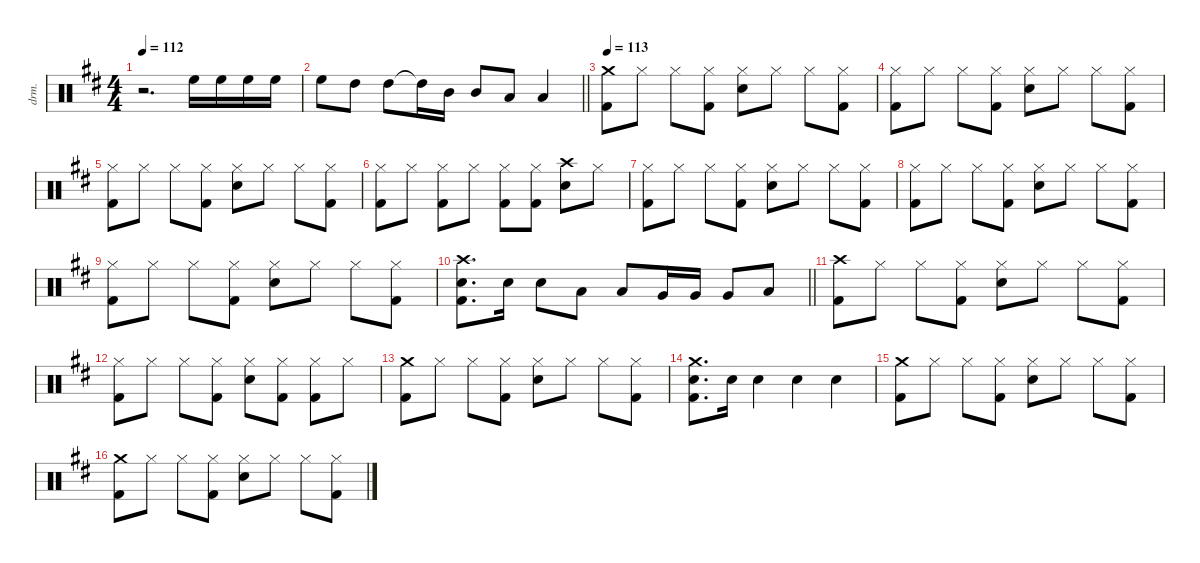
\defaultSystemsLayout 4
\hideDynamics
\bracketExtendMode nobrackets
\otherSystemsTrackNameOrientation horizontal
\track ("Lars - Drums" "drm.") {instrument percussion}
\staff {score}
\articulation defaults
\ts (4 4)
\tempo 112
\clef neutral
\ks bminor
r.2{d dy f beam Down} "High Floor Tom (hit)"{acc forcenatural}.16{beam Down} "High Floor Tom (hit)"{acc forcenatural}.16{beam Down} "High Floor Tom (hit)"{acc forcenatural}.16{beam Down} "High Floor Tom (hit)"{acc forcenatural}.16{beam Down} |
\barLineRight lightlight "High Floor Tom (hit)"{acc forcenatural}.8{dy ff beam Down} "High Tom (hit)"{acc forcenatural}.8{dy f beam Down} "High Tom (hit)"{acc forcenatural}.8{beam Down} "High Tom (hit)"{t acc forcenatural}.16{beam Down} "Mid Tom (hit)"{acc forcenatural}.16{beam Down} "Mid Tom (hit)"{acc forcenatural}.8{beam Up} "Low Tom (hit)"{acc forcenatural}.8{beam Up} "Low Tom (hit)"{acc forcenatural}.4{beam Up}
|
\tempo 113
("Crash medium (hit)"{acc forcenatural} "Kick (hit) 2"{acc forcenatural}).8{beam Down} "Hi-Hat (closed)"{acc forcenatural}.8{beam Down} "Hi-Hat (closed)"{acc forcenatural}.8{beam Down} ("Hi-Hat (closed)"{acc forcenatural} "Kick (hit) 2"{acc forcenatural}).8{beam Down} ("Hi-Hat (closed)"{acc forcenatural} "Snare (hit) 2"{acc forcenatural}).8{beam Down} "Hi-Hat (closed)"{acc forcenatural}.8{beam Down} "Hi-Hat (closed)"{acc forcenatural}.8{beam Down} ("Hi-Hat (closed)"{acc forcenatural} "Kick (hit) 2"{acc forcenatural}).8{beam Down} |
("Hi-Hat (closed)"{acc forcenatural} "Kick (hit) 2"{acc forcenatural}).8{beam Down} "Hi-Hat (closed)"{acc forcenatural}.8{beam Down} "Hi-Hat (closed)"{acc forcenatural}.8{beam Down} ("Hi-Hat (closed)"{acc forcenatural} "Kick (hit) 2"{acc forcenatural}).8{beam Down} ("Hi-Hat (closed)"{acc forcenatural} "Snare (hit) 2"{acc forcenatural}).8{beam Down} "Hi-Hat (closed)"{acc forcenatural}.8{beam Down} "Hi-Hat (closed)"{acc forcenatural}.8{beam Down} ("Hi-Hat (closed)"{acc forcenatural} "Kick (hit) 2"{acc forcenatural}).8{beam Down} |
("Hi-Hat (closed)"{acc forcenatural} "Kick (hit) 2"{acc forcenatural}).8{beam Down} "Hi-Hat (closed)"{acc forcenatural}.8{beam Down} "Hi-Hat (closed)"{acc forcenatural}.8{beam Down} ("Hi-Hat (closed)"{acc forcenatural} "Kick (hit) 2"{acc forcenatural}).8{beam Down} ("Hi-Hat (closed)"{acc forcenatural} "Snare (hit) 2"{acc forcenatural}).8{beam Down} "Hi-Hat (closed)"{acc forcenatural}.8{beam Down} "Hi-Hat (closed)"{acc forcenatural}.8{beam Down} ("Hi-Hat (closed)"{acc forcenatural} "Kick (hit) 2"{acc forcenatural}).8{beam Down} |
("Hi-Hat (closed)"{acc forcenatural} "Kick (hit) 2"{acc forcenatural}).8{beam Down} "Hi-Hat (closed)"{acc forcenatural}.8{beam Down} ("Hi-Hat (closed)"{acc forcenatural} "Kick (hit) 2"{acc forcenatural}).8{beam Down} "Hi-Hat (closed)"{acc forcenatural}.8{beam Down} ("Hi-Hat (closed)"{acc forcenatural} "Kick (hit) 2"{acc forcenatural}).8{beam Down} ("Hi-Hat (closed)"{acc forcenatural} "Kick (hit) 2"{acc forcenatural}).8{beam Down} ("Crash high (hit)"{acc forcenatural} "Snare (hit) 2"{acc forcenatural}).8{beam Down} "Hi-Hat (closed)"{acc forcenatural}.8{beam Down} |
("Hi-Hat (closed)"{acc forcenatural} "Kick (hit) 2"{acc forcenatural}).8{beam Down} "Hi-Hat (closed)"{acc forcenatural}.8{beam Down} "Hi-Hat (closed)"{acc forcenatural}.8{beam Down} ("Hi-Hat (closed)"{acc forcenatural} "Kick (hit) 2"{acc forcenatural}).8{beam Down} ("Hi-Hat (closed)"{acc forcenatural} "Snare (hit) 2"{acc forcenatural}).8{beam Down} "Hi-Hat (closed)"{acc forcenatural}.8{beam Down} "Hi-Hat (closed)"{acc forcenatural}.8{beam Down} ("Hi-Hat (closed)"{acc forcenatural} "Kick (hit) 2"{acc forcenatural}).8{beam Down} |
("Hi-Hat (closed)"{acc forcenatural} "Kick (hit) 2"{acc forcenatural}).8{beam Down} "Hi-Hat (closed)"{acc forcenatural}.8{beam Down} "Hi-Hat (closed)"{acc forcenatural}.8{beam Down} ("Hi-Hat (closed)"{acc forcenatural} "Kick (hit) 2"{acc forcenatural}).8{beam Down} ("Hi-Hat (closed)"{acc forcenatural} "Snare (hit) 2"{acc forcenatural}).8{beam Down} "Hi-Hat (closed)"{acc forcenatural}.8{beam Down} "Hi-Hat (closed)"{acc forcenatural}.8{beam Down} ("Hi-Hat (closed)"{acc forcenatural} "Kick (hit) 2"{acc forcenatural}).8{beam Down} |
("Hi-Hat (closed)"{acc forcenatural} "Kick (hit) 2"{acc forcenatural}).8{beam Down} "Hi-Hat (closed)"{acc forcenatural}.8{beam Down} "Hi-Hat (closed)"{acc forcenatural}.8{beam Down} ("Hi-Hat (closed)"{acc forcenatural} "Kick (hit) 2"{acc forcenatural}).8{beam Down} ("Hi-Hat (closed)"{acc forcenatural} "Snare (hit) 2"{acc forcenatural}).8{beam Down} "Hi-Hat (closed)"{acc forcenatural}.8{beam Down} "Hi-Hat (closed)"{acc forcenatural}.8{beam Down} ("Hi-Hat (closed)"{acc forcenatural} "Kick (hit) 2"{acc forcenatural}).8{beam Down} |
\barLineRight lightlight
("Crash high (hit)"{acc forcenatural} "Snare (hit) 2"{acc forcenatural} "Kick (hit) 2"{acc forcenatural}).8{d beam Down} "Snare (hit) 2"{acc forcenatural}.16{beam Down} "Snare (hit) 2"{acc forcenatural}.8{beam Down} "Low Tom (hit)"{acc forcenatural}.8{beam Down} "Low Tom (hit)"{acc forcenatural}.8{beam Up} "Very Low Tom (hit)"{acc forcenatural}.16{beam Up} "Very Low Tom (hit)"{acc forcenatural}.16{beam Up} "Very Low Tom (hit)"{acc forcenatural}.8{beam Up} "Low Floor Tom (hit)"{acc forcenatural}.8{beam Up} |
("Crash high (hit)"{acc forcenatural} "Kick (hit) 2"{acc forcenatural}).8{beam Down} "Hi-Hat (closed)"{acc forcenatural}.8{beam Down} "Hi-Hat (closed)"{acc forcenatural}.8{beam Down} ("Hi-Hat (closed)"{acc forcenatural} "Kick (hit) 2"{acc forcenatural}).8{beam Down} ("Hi-Hat (closed)"{acc forcenatural} "Snare (hit) 2"{acc forcenatural}).8{beam Down} "Hi-Hat (closed)"{acc forcenatural}.8{beam Down} "Hi-Hat (closed)"{acc forcenatural}.8{beam Down} ("Hi-Hat (closed)"{acc forcenatural} "Kick (hit) 2"{acc forcenatural}).8{beam Down} |
("Hi-Hat (closed)"{acc forcenatural} "Kick (hit) 2"{acc forcenatural}).8{beam Down} "Hi-Hat (closed)"{acc forcenatural}.8{beam Down} "Hi-Hat (closed)"{acc forcenatural}.8{beam Down} ("Hi-Hat (closed)"{acc forcenatural} "Kick (hit) 2"{acc forcenatural}).8{beam Down} ("Hi-Hat (closed)"{acc forcenatural} "Snare (hit) 2"{acc forcenatural}).8{beam Down} ("Hi-Hat (closed)"{acc forcenatural} "Kick (hit) 2"{acc forcenatural}).8{beam Down} ("Hi-Hat (closed)"{acc forcenatural} "Kick (hit) 2"{acc forcenatural}).8{beam Down} "Hi-Hat (closed)"{acc forcenatural}.8{beam Down} |
("Crash medium (hit)"{acc forcenatural} "Kick (hit) 2"{acc forcenatural}).8{beam Down} "Hi-Hat (closed)"{acc forcenatural}.8{beam Down} "Hi-Hat (closed)"{acc forcenatural}.8{beam Down} ("Hi-Hat (closed)"{acc forcenatural} "Kick (hit) 2"{acc forcenatural}).8{beam Down} ("Hi-Hat (closed)"{acc forcenatural} "Snare (hit) 2"{acc forcenatural}).8{beam Down} "Hi-Hat (closed)"{acc forcenatural}.8{beam Down} "Hi-Hat (closed)"{acc forcenatural}.8{beam Down} ("Hi-Hat (closed)"{acc forcenatural} "Kick (hit) 2"{acc forcenatural}).8{beam Down} |
("Crash medium (hit)"{acc forcenatural} "Snare (hit) 2"{acc forcenatural} "Kick (hit) 2"{acc forcenatural}).8{d beam Down} "Snare (hit) 2"{acc forcenatural}.16{beam Down} "Snare (hit) 2"{acc forcenatural}.4{beam Down} "Snare (hit) 2"{acc forcenatural}.4{beam Down} "Snare (hit) 2"{acc forcenatural}.4{beam Down} |
("Crash medium (hit)"{acc forcenatural} "Kick (hit) 2"{acc forcenatural}).8{beam Down} "Hi-Hat (closed)"{acc forcenatural}.8{beam Down} "Hi-Hat (closed)"{acc forcenatural}.8{beam Down} ("Hi-Hat (closed)"{acc forcenatural} "Kick (hit) 2"{acc forcenatural}).8{beam Down} ("Hi-Hat (closed)"{acc forcenatural} "Snare (hit) 2"{acc forcenatural}).8{beam Down} "Hi-Hat (closed)"{acc forcenatural}.8{beam Down} "Hi-Hat (closed)"{acc forcenatural}.8{beam Down} ("Hi-Hat (closed)"{acc forcenatural} "Kick (hit) 2"{acc forcenatural}).8{beam Down} |
("Crash medium (hit)"{acc forcenatural} "Kick (hit) 2"{acc forcenatural}).8{beam Down} "Hi-Hat (closed)"{acc forcenatural}.8{beam Down} "Hi-Hat (closed)"{acc forcenatural}.8{beam Down} ("Hi-Hat (closed)"{acc forcenatural} "Kick (hit) 2"{acc forcenatural}).8{beam Down} ("Hi-Hat (closed)"{acc forcenatural} "Snare (hit) 2"{acc forcenatural}).8{beam Down} "Hi-Hat (closed)"{acc forcenatural}.8{beam Down} "Hi-Hat (closed)"{acc forcenatural}.8{beam Down} ("Hi-Hat (closed)"{acc forcenatural} "Kick (hit) 2"{acc forcenatural}).8{beam Down}
